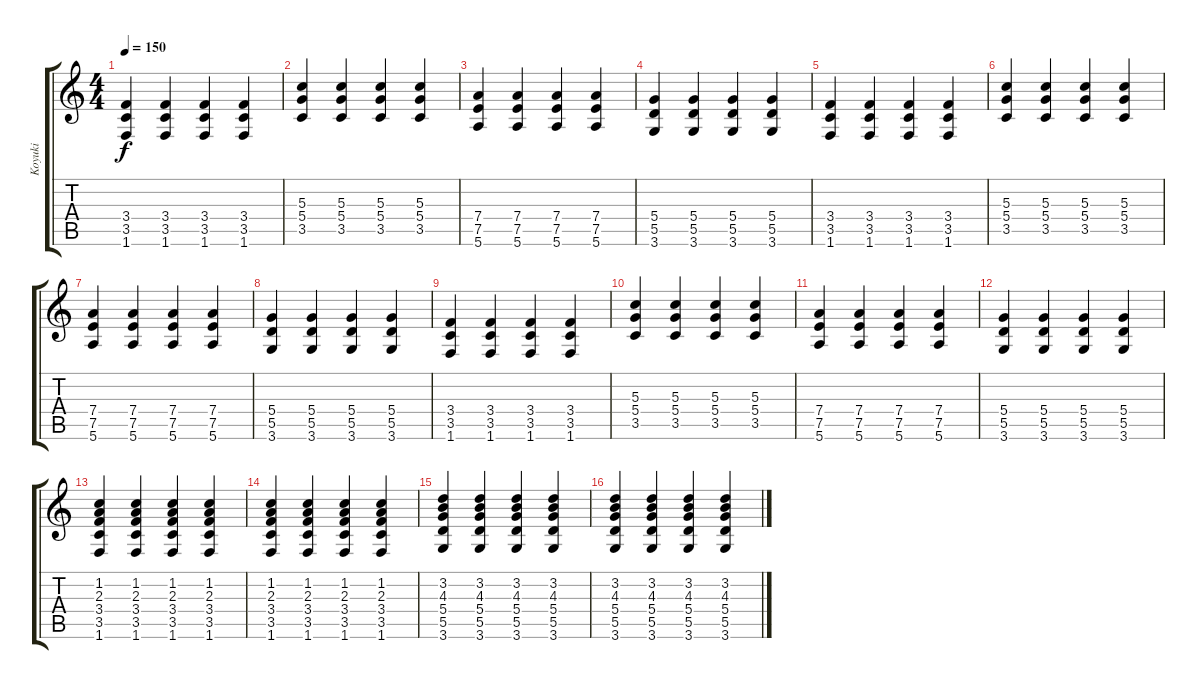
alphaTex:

\track ("Koyuki" "Koyuki") {instrument overdrivenguitar}
\staff {score tabs}
\tuning (E4 B3 G3 D3 A2 E2) {hide}
\ts (4 4)
\tempo 150
\clef g2
\ks c
(3.4 3.5 1.6).4{dy f} (3.4 3.5 1.6).4 (3.4 3.5 1.6).4 (3.4 3.5 1.6).4 |
(5.3 5.4 3.5).4 (5.3 5.4 3.5).4 (5.3 5.4 3.5).4 (5.3 5.4 3.5).4 |
(7.4 7.5 5.6).4 (7.4 7.5 5.6).4 (7.4 7.5 5.6).4 (7.4 7.5 5.6).4 |
(5.4 5.5 3.6).4 (5.4 5.5 3.6).4 (5.4 5.5 3.6).4 (5.4 5.5 3.6).4 |
(3.4 3.5 1.6).4 (3.4 3.5 1.6).4 (3.4 3.5 1.6).4 (3.4 3.5 1.6).4 |
(5.3 5.4 3.5).4 (5.3 5.4 3.5).4 (5.3 5.4 3.5).4 (5.3 5.4 3.5).4 |
(7.4 7.5 5.6).4 (7.4 7.5 5.6).4 (7.4 7.5 5.6).4 (7.4 7.5 5.6).4 |
(5.4 5.5 3.6).4 (5.4 5.5 3.6).4 (5.4 5.5 3.6).4 (5.4 5.5 3.6).4 |
(3.4 3.5 1.6).4 (3.4 3.5 1.6).4 (3.4 3.5 1.6).4 (3.4 3.5 1.6).4 |
(5.3 5.4 3.5).4 (5.3 5.4 3.5).4 (5.3 5.4 3.5).4 (5.3 5.4 3.5).4 |
(7.4 7.5 5.6).4 (7.4 7.5 5.6).4 (7.4 7.5 5.6).4 (7.4 7.5 5.6).4 |
(5.4 5.5 3.6).4 (5.4 5.5 3.6).4 (5.4 5.5 3.6).4 (5.4 5.5 3.6).4 |
(1.2 2.3 3.4 3.5 1.6).4 (1.2 2.3 3.4 3.5 1.6).4 (1.2 2.3 3.4 3.5 1.6).4 (1.2 2.3 3.4 3.5 1.6).4 |
(1.2 2.3 3.4 3.5 1.6).4 (1.2 2.3 3.4 3.5 1.6).4 (1.2 2.3 3.4 3.5 1.6).4 (1.2 2.3 3.4 3.5 1.6).4 |
(3.2 4.3 5.4 5.5 3.6).4 (3.2 4.3 5.4 5.5 3.6).4 (3.2 4.3 5.4 5.5 3.6).4 (3.2 4.3 5.4 5.5 3.6).4 |
(3.2 4.3 5.4 5.5 3.6).4 (3.2 4.3 5.4 5.5 3.6).4 (3.2 4.3 5.4 5.5 3.6).4 (3.2 4.3 5.4 5.5 3.6).4
